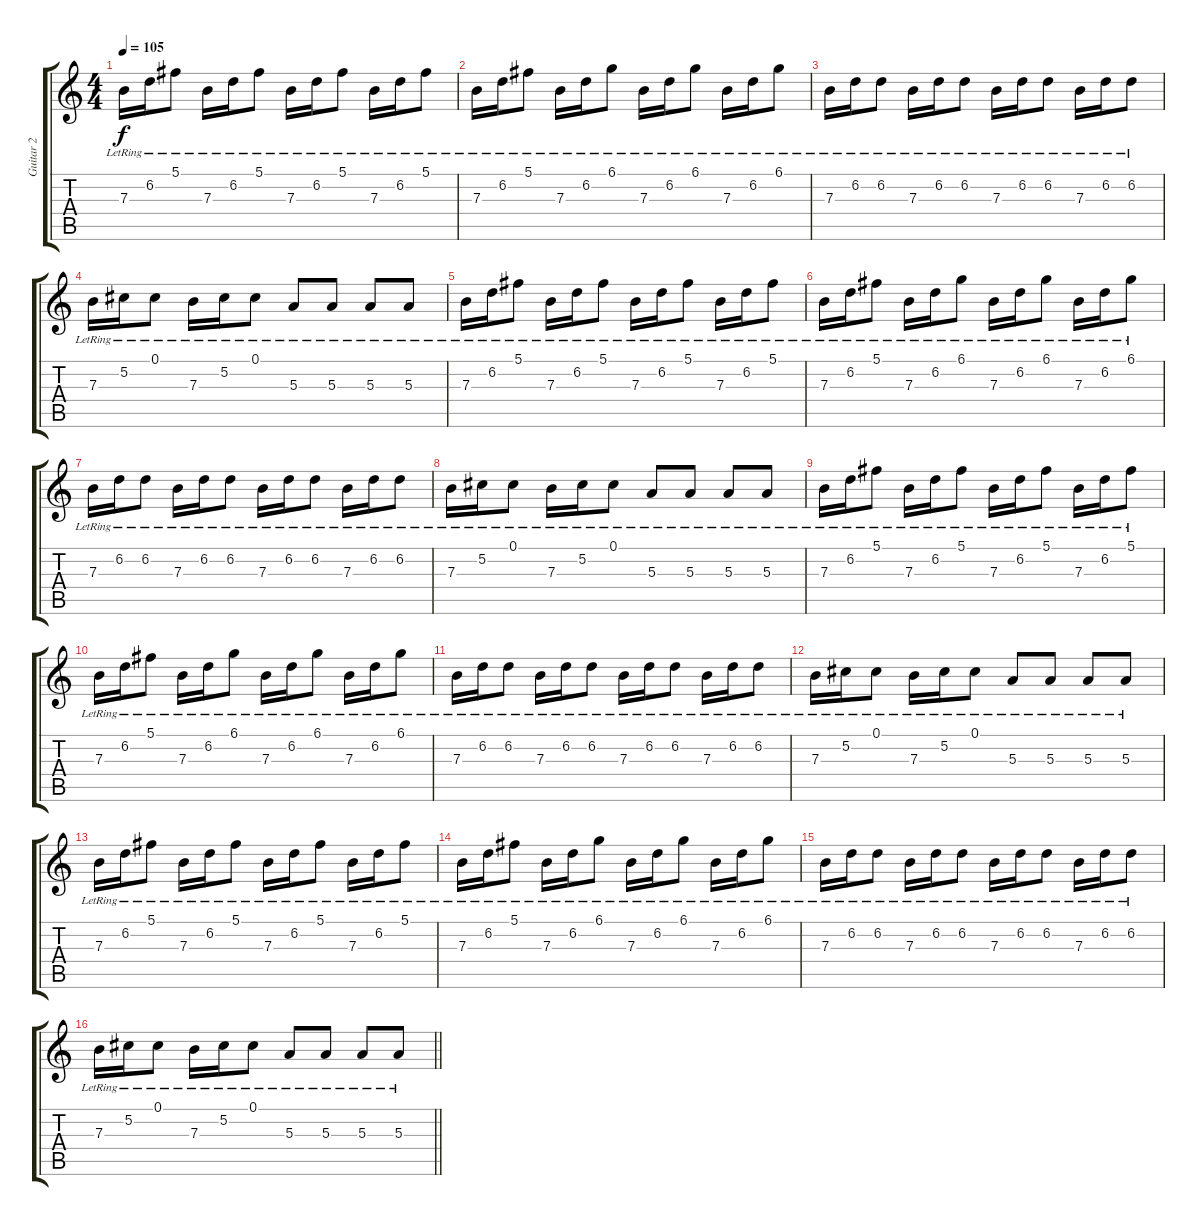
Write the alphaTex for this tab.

\track ("Guitar 2" "Guitar 2") {instrument overdrivenguitar}
\staff {score tabs}
\tuning (Db4 Ab3 E3 B2 Gb2 B1) {hide}
\ts (4 4)
\section ("" "")
\tempo 105
\clef g2
\ks c
7.3{lr}.16{dy f volume 7 instrument electricguitarjazz} 6.2{lr}.16 5.1{lr}.8 7.3{lr}.16 6.2{lr}.16 5.1{lr}.8 7.3{lr}.16 6.2{lr}.16 5.1{lr}.8 7.3{lr}.16 6.2{lr}.16 5.1{lr}.8 |
7.3{lr}.16{volume 7 instrument electricguitarjazz} 6.2{lr}.16 5.1{lr}.8 7.3{lr}.16 6.2{lr}.16 6.1{lr}.8 7.3{lr}.16 6.2{lr}.16 6.1{lr}.8 7.3{lr}.16 6.2{lr}.16 6.1{lr}.8 |
7.3{lr}.16{volume 7 instrument electricguitarjazz} 6.2{lr}.16 6.2{lr}.8 7.3{lr}.16 6.2{lr}.16 6.2{lr}.8 7.3{lr}.16 6.2{lr}.16 6.2{lr}.8 7.3{lr}.16 6.2{lr}.16 6.2{lr}.8 |
7.3{lr}.16 5.2{lr}.16 0.1{lr}.8 7.3{lr}.16 5.2{lr}.16 0.1{lr}.8 5.3{lr}.8 5.3{lr}.8 5.3{lr}.8 5.3{lr}.8 |
7.3{lr}.16{volume 7 instrument electricguitarjazz} 6.2{lr}.16 5.1{lr}.8 7.3{lr}.16 6.2{lr}.16 5.1{lr}.8 7.3{lr}.16 6.2{lr}.16 5.1{lr}.8 7.3{lr}.16 6.2{lr}.16 5.1{lr}.8 |
7.3{lr}.16{volume 7 instrument electricguitarjazz} 6.2{lr}.16 5.1{lr}.8 7.3{lr}.16 6.2{lr}.16 6.1{lr}.8 7.3{lr}.16 6.2{lr}.16 6.1{lr}.8 7.3{lr}.16 6.2{lr}.16 6.1{lr}.8 |
7.3{lr}.16{volume 7 instrument electricguitarjazz} 6.2{lr}.16 6.2{lr}.8 7.3{lr}.16 6.2{lr}.16 6.2{lr}.8 7.3{lr}.16 6.2{lr}.16 6.2{lr}.8 7.3{lr}.16 6.2{lr}.16 6.2{lr}.8 |
7.3{lr}.16 5.2{lr}.16 0.1{lr}.8 7.3{lr}.16 5.2{lr}.16 0.1{lr}.8 5.3{lr}.8 5.3{lr}.8 5.3{lr}.8 5.3{lr}.8 |
7.3{lr}.16{volume 7 instrument electricguitarjazz} 6.2{lr}.16 5.1{lr}.8 7.3{lr}.16 6.2{lr}.16 5.1{lr}.8 7.3{lr}.16 6.2{lr}.16 5.1{lr}.8 7.3{lr}.16 6.2{lr}.16 5.1{lr}.8 |
7.3{lr}.16{volume 7 instrument electricguitarjazz} 6.2{lr}.16 5.1{lr}.8 7.3{lr}.16 6.2{lr}.16 6.1{lr}.8 7.3{lr}.16 6.2{lr}.16 6.1{lr}.8 7.3{lr}.16 6.2{lr}.16 6.1{lr}.8 |
7.3{lr}.16{volume 7 instrument electricguitarjazz} 6.2{lr}.16 6.2{lr}.8 7.3{lr}.16 6.2{lr}.16 6.2{lr}.8 7.3{lr}.16 6.2{lr}.16 6.2{lr}.8 7.3{lr}.16 6.2{lr}.16 6.2{lr}.8 |
7.3{lr}.16 5.2{lr}.16 0.1{lr}.8 7.3{lr}.16 5.2{lr}.16 0.1{lr}.8 5.3{lr}.8 5.3{lr}.8 5.3{lr}.8 5.3{lr}.8 |
7.3{lr}.16{volume 7 instrument electricguitarjazz} 6.2{lr}.16 5.1{lr}.8 7.3{lr}.16 6.2{lr}.16 5.1{lr}.8 7.3{lr}.16 6.2{lr}.16 5.1{lr}.8 7.3{lr}.16 6.2{lr}.16 5.1{lr}.8 |
7.3{lr}.16{volume 7 instrument electricguitarjazz} 6.2{lr}.16 5.1{lr}.8 7.3{lr}.16 6.2{lr}.16 6.1{lr}.8 7.3{lr}.16 6.2{lr}.16 6.1{lr}.8 7.3{lr}.16 6.2{lr}.16 6.1{lr}.8 |
7.3{lr}.16{volume 7 instrument electricguitarjazz} 6.2{lr}.16 6.2{lr}.8 7.3{lr}.16 6.2{lr}.16 6.2{lr}.8 7.3{lr}.16 6.2{lr}.16 6.2{lr}.8 7.3{lr}.16 6.2{lr}.16 6.2{lr}.8 |
\barLineRight lightlight
7.3{lr}.16 5.2{lr}.16 0.1{lr}.8 7.3{lr}.16 5.2{lr}.16 0.1{lr}.8 5.3{lr}.8 5.3{lr}.8 5.3{lr}.8 5.3{lr}.8
